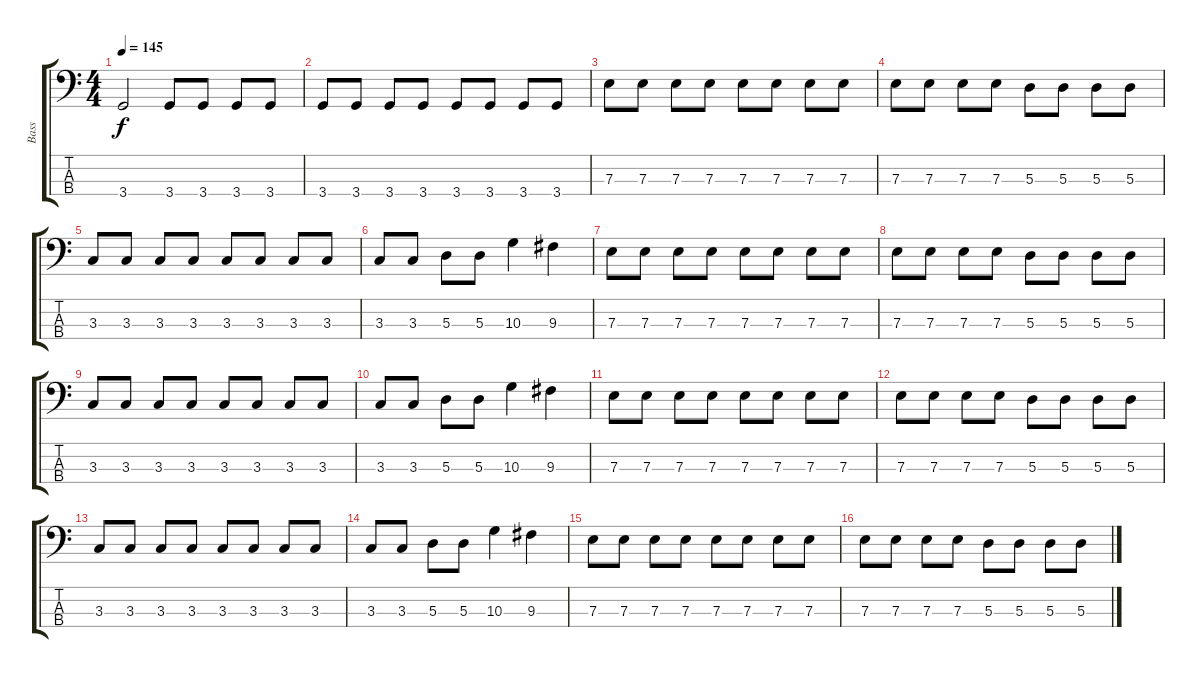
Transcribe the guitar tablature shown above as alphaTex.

\track ("Bass" "Bass") {instrument electricbassfinger}
\staff {score tabs}
\tuning (G2 D2 A1 E1) {hide}
\ts (4 4)
\tempo 145
\clef f4
\ks c
3.4.2{dy f} 3.4.8 3.4.8 3.4.8 3.4.8 |
3.4.8 3.4.8 3.4.8 3.4.8 3.4.8 3.4.8 3.4.8 3.4.8 |
7.3.8 7.3.8 7.3.8 7.3.8 7.3.8 7.3.8 7.3.8 7.3.8 |
7.3.8 7.3.8 7.3.8 7.3.8 5.3.8 5.3.8 5.3.8 5.3.8 |
3.3.8 3.3.8 3.3.8 3.3.8 3.3.8 3.3.8 3.3.8 3.3.8 |
3.3.8 3.3.8 5.3.8 5.3.8 10.3.4 9.3.4 |
7.3.8 7.3.8 7.3.8 7.3.8 7.3.8 7.3.8 7.3.8 7.3.8 |
7.3.8 7.3.8 7.3.8 7.3.8 5.3.8 5.3.8 5.3.8 5.3.8 |
3.3.8 3.3.8 3.3.8 3.3.8 3.3.8 3.3.8 3.3.8 3.3.8 |
3.3.8 3.3.8 5.3.8 5.3.8 10.3.4 9.3.4 |
7.3.8 7.3.8 7.3.8 7.3.8 7.3.8 7.3.8 7.3.8 7.3.8 |
7.3.8 7.3.8 7.3.8 7.3.8 5.3.8 5.3.8 5.3.8 5.3.8 |
3.3.8 3.3.8 3.3.8 3.3.8 3.3.8 3.3.8 3.3.8 3.3.8 |
3.3.8 3.3.8 5.3.8 5.3.8 10.3.4 9.3.4 |
7.3.8 7.3.8 7.3.8 7.3.8 7.3.8 7.3.8 7.3.8 7.3.8 |
7.3.8 7.3.8 7.3.8 7.3.8 5.3.8 5.3.8 5.3.8 5.3.8
